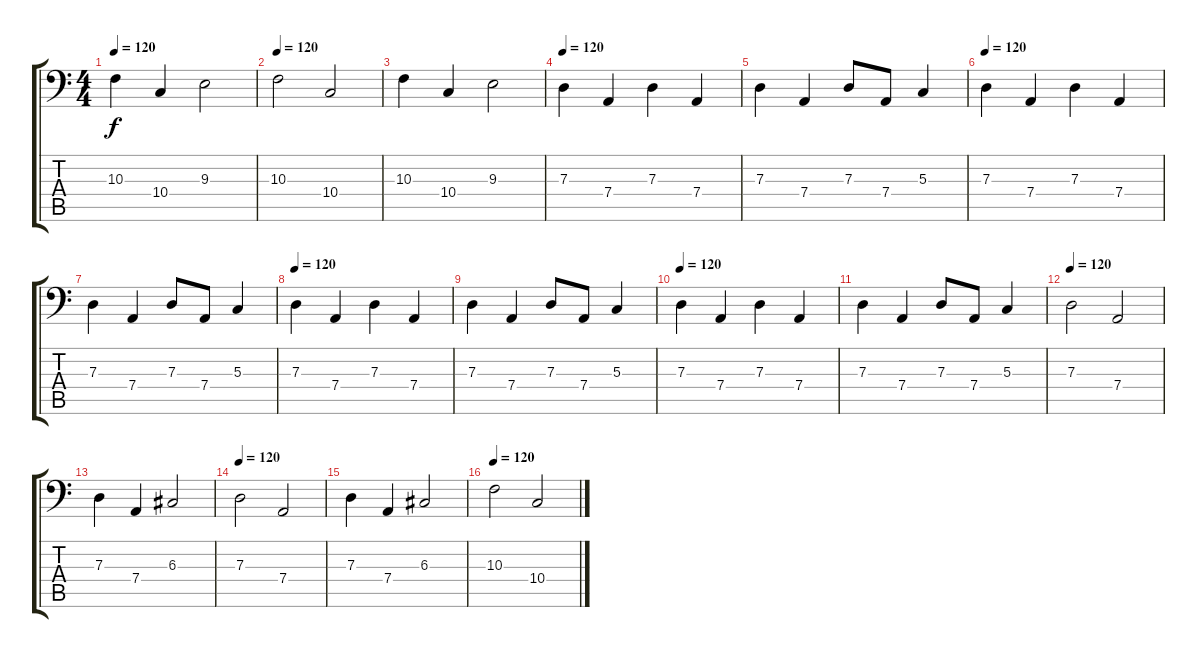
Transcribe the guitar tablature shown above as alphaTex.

\track "" {instrument timpani}
\staff {score tabs}
\tuning (E3 B2 G2 D2 A0 E0) {hide}
\ts (4 4)
\tempo 120
\clef f4
\ks c
10.3.4{dy f} 10.4.4 9.3.2 |
\tempo 120
10.3.2 10.4.2 |
10.3.4 10.4.4 9.3.2 |
\tempo 120
7.3.4 7.4.4 7.3.4 7.4.4 |
7.3.4 7.4.4 7.3.8 7.4.8 5.3.4 |
\tempo 120
7.3.4 7.4.4 7.3.4 7.4.4 |
7.3.4 7.4.4 7.3.8 7.4.8 5.3.4 |
\tempo 120
7.3.4 7.4.4 7.3.4 7.4.4 |
7.3.4 7.4.4 7.3.8 7.4.8 5.3.4 |
\tempo 120
7.3.4 7.4.4 7.3.4 7.4.4 |
7.3.4 7.4.4 7.3.8 7.4.8 5.3.4 |
\tempo 120
7.3.2 7.4.2 |
7.3.4 7.4.4 6.3.2 |
\tempo 120
7.3.2 7.4.2 |
7.3.4 7.4.4 6.3.2 |
\tempo 120
10.3.2 10.4.2
